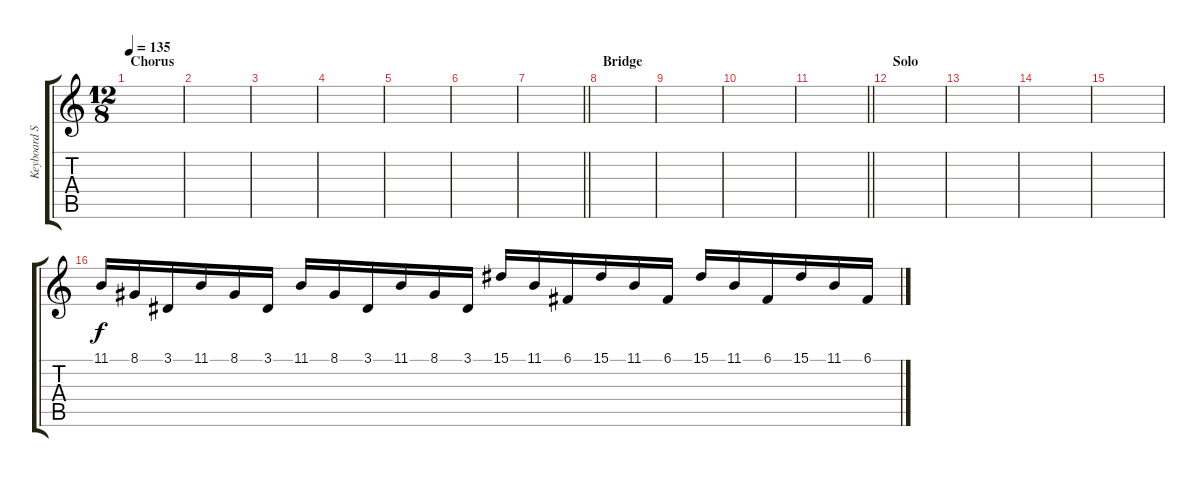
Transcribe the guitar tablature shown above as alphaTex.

\track ("Keyboard Solo" "Keyboard S") {instrument lead2sawtooth}
\staff {score tabs}
\tuning (C4 G3 Eb3 Bb2 F2 C2) {hide}
\ts (12 8)
\section ("" "Chorus")
\tempo 135
\clef g2
\ks c
|
|
|
|
|
|
\barLineRight lightlight
|
\section ("" "Bridge")
|
|
|
\barLineRight lightlight
|
\section ("" "Solo")
|
|
|
|
11.1.16 8.1.16 3.1.16 11.1.16 8.1.16 3.1.16 11.1.16 8.1.16 3.1.16 11.1.16 8.1.16 3.1.16 15.1.16 11.1.16 6.1.16 15.1.16 11.1.16 6.1.16 15.1.16 11.1.16 6.1.16 15.1.16 11.1.16 6.1.16
